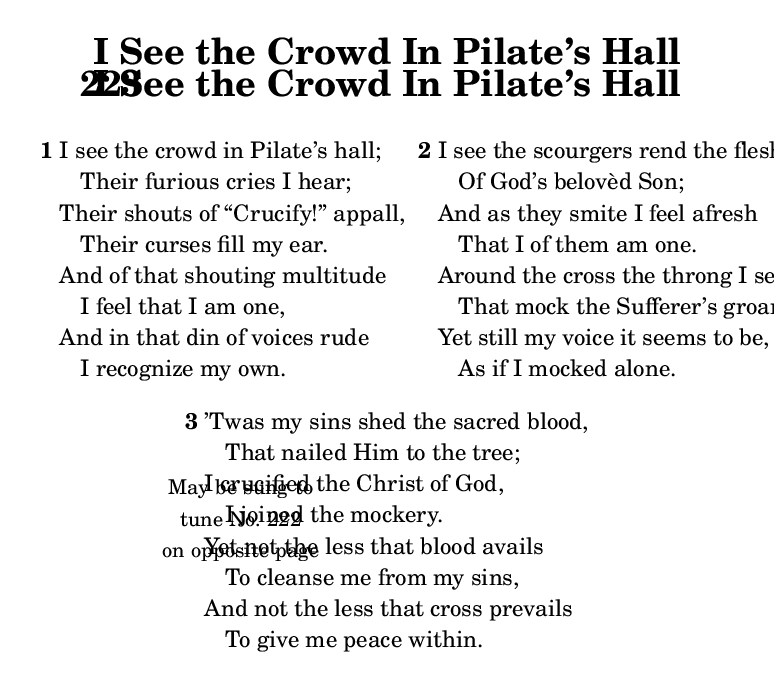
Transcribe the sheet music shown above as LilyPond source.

\include "common/global.ily"
\paper {
  \include "common/paper.ily"
  ragged-last-bottom = ##t
}

\header{
  %gospel
  hymnnumber = "223"
  title = "I See the Crowd In Pilate’s Hall"
  tunename = ""
  meter = ""
  poet = ""
  composer = ""
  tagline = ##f
}

ta = { \tempo 4=80 }
tb = { \tempo 4=40 }

global = {
  \include "common/overrides.ily"
  \override Staff.TimeSignature.style = #'numbered
  \time 3/4
  \override Score.MetronomeMark.transparent = ##t % hide all fermata changes too
  \ta
  \key d \major
  \partial 4
  \autoBeamOff
}

patternA = { \ta c4 | c8. c16 c4 c | c8. c16 c4 }
patternD = { \ta c4 | c8. c16 c4 c | c8. c16 \tb c4\fermata }
patternB = { \ta c4 | c8. c16 c4 c | c2 }
patternC = { \ta c4 | c8. c16 c4 c | c4( c) }

notesSoprano = {
\global
\relative c'' {

  a4 | a8. a16 a4 d | fis,8. fis16 fis4
  a4 | d,8. d16 d4 e | fis2
  a4 | a8. a16 a4 d | fis,8. fis16 fis4
  a4 | d,8. d16 d4 e | fis2

  \eogbreak

  \changePitch \patternA { a | g fis e g | fis g a }
  \changePitch \patternC { d | e cis a g | g fis }
  \changePitch \patternD { e | fis g a fis | b cis d }
  \changePitch \patternB { b | a g fis e | d }

  \bar "|."

}
}

notesAlto = {
\global
\relative e' {

  \changePitch \patternA { fis | fis fis fis fis | d d d }
  \changePitch \patternB { d | d d b cis | d }
  \changePitch \patternA { fis | fis fis fis fis | d d d }
  \changePitch \patternB { d | d d b cis | d }

  \changePitch \patternA { fis | e d cis e | d e fis }
  \changePitch \patternC { fis | g e cis e | e d }
  \changePitch \patternA { cis | d d d d | d e d }
  \changePitch \patternB { g | fis e d cis | d }

}
}

notesTenor = {
\global
\relative a {

  \changePitch \patternA { a | d d d a | a a a }
  \changePitch \patternB { fis | fis fis fis a | a }
  \changePitch \patternA { a | d d d a | a a a }
  \changePitch \patternB { fis | fis fis fis a | a }

  \changePitch \patternA { a | a a a a | a a a }
  \changePitch \patternB { a | a a a a | a }
  a4 | a8. a16 a4 a8[ d] | d8. a16 a4
  d4 | d8. b16 a4 a8[ g] | fis2

}
}

notesBass = {
\global
\relative f {

  \changePitch \patternA { d | d d d d | d d d }
  \changePitch \patternB { d | b b b a | d }
  \changePitch \patternA { d | d d d d | d d d }
  \changePitch \patternB { d | b b b a | d }

  \changePitch \patternA { d | a a a a | d d d }
  \changePitch \patternB { d | a a a a | d }
  \changePitch \patternA { a | d e fis d | g g fis }
  \changePitch \patternB { g | d g a a, | d }

}
}

wordsA = \markuplist {

\line { I see the crowd in Pilate’s hall; }
\line { { \hspace #2 } Their furious cries I hear; }
\line { Their shouts of “Crucify!” appall, }
\line { { \hspace #2 } Their curses fill my ear. }
\line { And of that shouting multitude }
\line { { \hspace #2 } I feel that I am one, }
\line { And in that din of voices rude }
\line { { \hspace #2 } I recognize my own. }

}

wordsB = \markuplist {

\line { I see the scourgers rend the flesh }
\line { { \hspace #2 } Of God’s belovèd Son; }
\line { And as they smite I feel afresh }
\line { { \hspace #2 } That I of them am one. }
\line { Around the cross the throng I see }
\line { { \hspace #2 } That mock the Sufferer’s groan, }
\line { Yet still my voice it seems to be, }
\line { { \hspace #2 } As if I mocked alone. }

}

wordsC = \markuplist {

\line { ’Twas my sins shed the sacred blood, }
\line { { \hspace #2 } That nailed Him to the tree; }
\line { I crucified the Christ of God, }
\line { { \hspace #2 } I joined the mockery. }
\line { Yet not the less that blood avails }
\line { { \hspace #2 } To cleanse me from my sins, }
\line { And not the less that cross prevails }
\line { { \hspace #2 } To give me peace within. }

}

% this markup is all empirical, and brittle
\markup {
  \column {
    \column {
      \fill-line {
        \huge \larger \larger \bold {
          "  223"
          "I See the Crowd In Pilate’s Hall"
          \null
        }
      }
    }

    \vspace #1

    \fill-line {
      \null
      \line{ \bold 1 \column { \wordsA } }
      \null
      \line{ \bold 2 \column { \wordsB } }
      \null
    }

    \vspace #1

    \fill-line {
      \hcenter-in #35
      \center-column {
        \vspace #2.1
        \center-column {
          \line{ \smaller { May be sung to } }
          \line{ \smaller { tune No. 222 } }
          \line{ \smaller { on opposite page } }
        }
      }
      \line{ \bold 3 \column { \wordsC } }
      \null
    }
  }
}

\score {
  \context ChoirStaff <<
    \context Staff = upper <<
      \set Staff.autoBeaming = ##f
      \set ChoirStaff.systemStartDelimiter = #'SystemStartBar
      \set ChoirStaff.printPartCombineTexts = ##f
      \partcombine #'(2 . 9) \notesSoprano \notesAlto
      \context NullVoice = sopranos { \voiceOne << \notesSoprano >> }
      \context NullVoice = altos { \voiceTwo << \notesAlto >> }
    >>
    \context Staff = men <<
      \set Staff.autoBeaming = ##f
      \clef bass
      \set ChoirStaff.printPartCombineTexts = ##f
      \partcombine #'(2 . 9) \notesTenor \notesBass
      \context NullVoice = tenors { \voiceOne << \notesTenor >> }
      \context NullVoice = basses { \voiceTwo << \notesBass >> }
    >>
  >>
  \midi{
    \include "common/midi.ily"
  }
}

\version "2.19.49"  % necessary for upgrading to future LilyPond versions.

% vi:set et ts=2 sw=2 ai nocindent syntax=lilypond:
